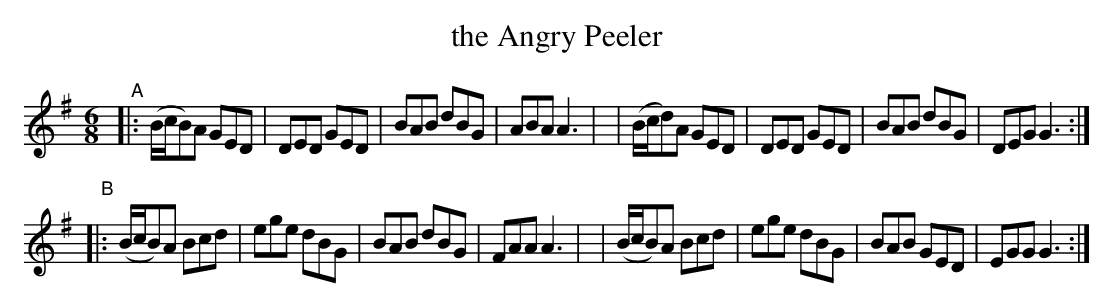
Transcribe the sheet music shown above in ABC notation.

X:1
T: the Angry Peeler
M: 6/8
L: 1/8
K: G
"^A"\
|: (B/c/B)A GED | DED GED | BAB dBG | ABA A3 |\
|  (B/c/d)A GED | DED GED | BAB dBG | DEG G3 :|
"^B"\
|: (B/c/B)A Bcd | ege dBG | BAB dBG | FAA A3 |\
|  (B/c/B)A Bcd | ege dBG | BAB GED | EGG G3 :|
